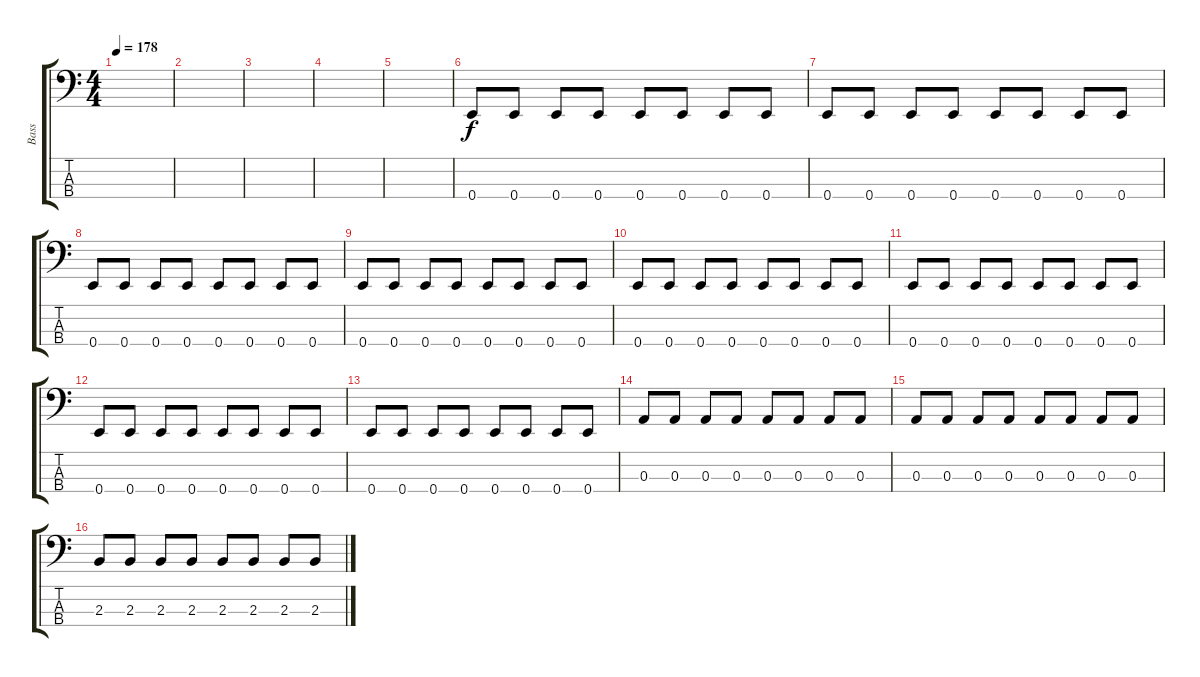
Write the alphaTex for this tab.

\track ("Bass" "Bass") {instrument electricbassfinger}
\staff {score tabs}
\tuning (G2 D2 A1 E1) {hide}
\ts (4 4)
\tempo 178
\clef f4
\ks c
|
|
|
|
|
0.4.8 0.4.8 0.4.8 0.4.8 0.4.8 0.4.8 0.4.8 0.4.8 |
0.4.8 0.4.8 0.4.8 0.4.8 0.4.8 0.4.8 0.4.8 0.4.8 |
0.4.8 0.4.8 0.4.8 0.4.8 0.4.8 0.4.8 0.4.8 0.4.8 |
0.4.8 0.4.8 0.4.8 0.4.8 0.4.8 0.4.8 0.4.8 0.4.8 |
0.4.8 0.4.8 0.4.8 0.4.8 0.4.8 0.4.8 0.4.8 0.4.8 |
0.4.8 0.4.8 0.4.8 0.4.8 0.4.8 0.4.8 0.4.8 0.4.8 |
0.4.8 0.4.8 0.4.8 0.4.8 0.4.8 0.4.8 0.4.8 0.4.8 |
0.4.8 0.4.8 0.4.8 0.4.8 0.4.8 0.4.8 0.4.8 0.4.8 |
0.3.8 0.3.8 0.3.8 0.3.8 0.3.8 0.3.8 0.3.8 0.3.8 |
0.3.8 0.3.8 0.3.8 0.3.8 0.3.8 0.3.8 0.3.8 0.3.8 |
2.3.8 2.3.8 2.3.8 2.3.8 2.3.8 2.3.8 2.3.8 2.3.8
